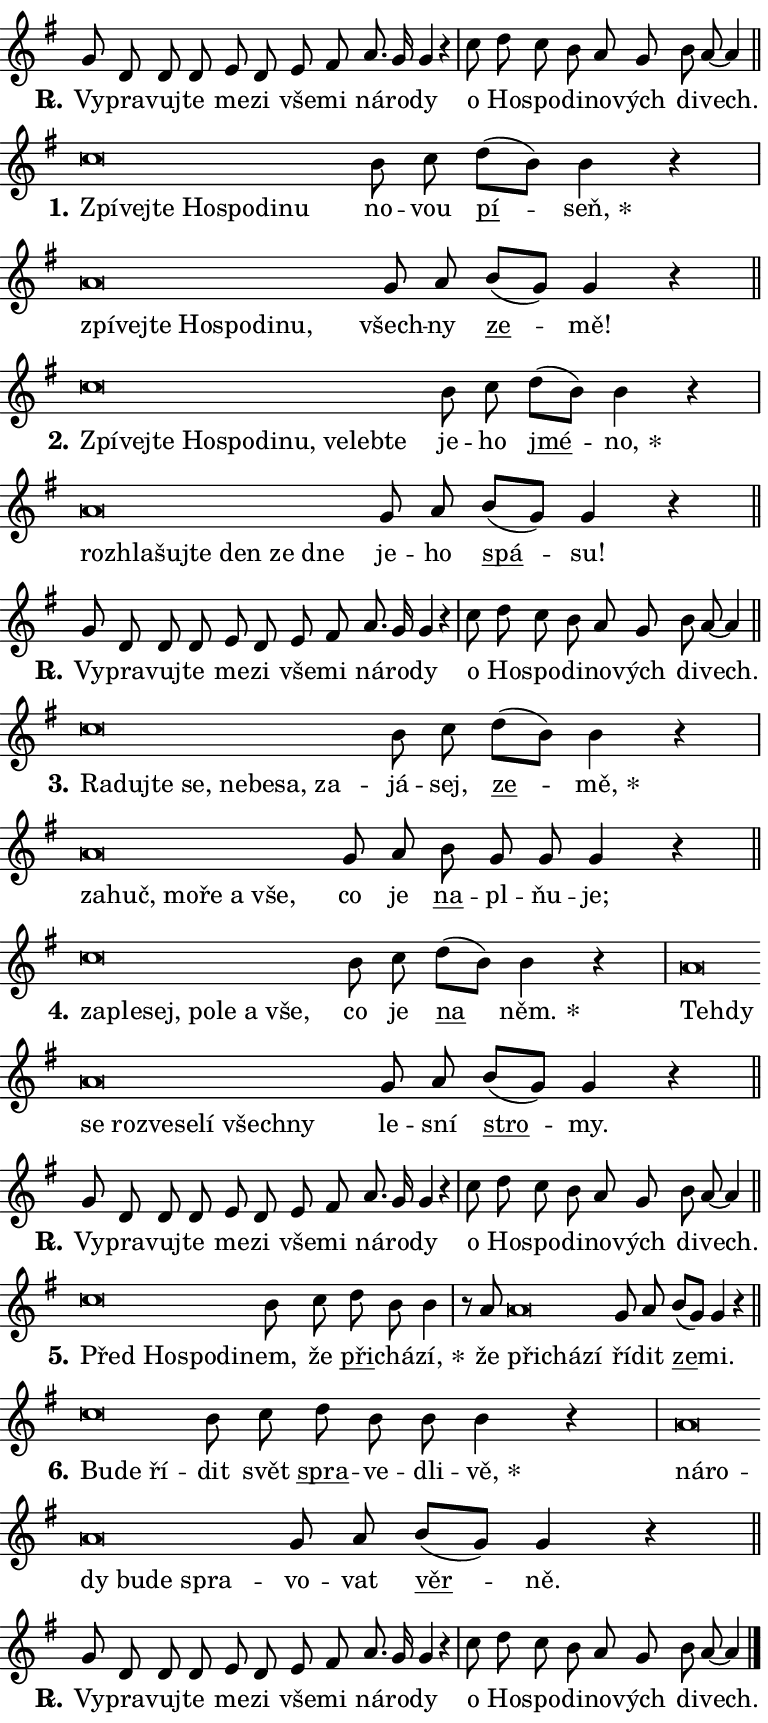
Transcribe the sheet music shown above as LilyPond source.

\version "2.24.0"
\header { tagline = "" }
\paper {
  indent = 0\cm
  top-margin = 0\cm
  right-margin = 0.13\cm % to fit lyric hyphens
  bottom-margin = 0\cm
  left-margin = 0\cm
  paper-width = 13\cm
  page-breaking = #ly:one-page-breaking
  system-system-spacing.basic-distance = #11
  score-system-spacing.basic-distance = #11
  ragged-last = ##f
}


%% Author: Thomas Morley
%% https://lists.gnu.org/archive/html/lilypond-user/2020-05/msg00002.html
#(define (line-position grob)
"Returns position of @var[grob} in current system:
   @code{'start}, if at first time-step
   @code{'end}, if at last time-step
   @code{'middle} otherwise
"
  (let* ((col (ly:item-get-column grob))
         (ln (ly:grob-object col 'left-neighbor))
         (rn (ly:grob-object col 'right-neighbor))
         (col-to-check-left (if (ly:grob? ln) ln col))
         (col-to-check-right (if (ly:grob? rn) rn col))
         (break-dir-left
           (and
             (ly:grob-property col-to-check-left 'non-musical #f)
             (ly:item-break-dir col-to-check-left)))
         (break-dir-right
           (and
             (ly:grob-property col-to-check-right 'non-musical #f)
             (ly:item-break-dir col-to-check-right))))
        (cond ((eqv? 1 break-dir-left) 'start)
              ((eqv? -1 break-dir-right) 'end)
              (else 'middle))))

#(define (tranparent-at-line-position vctor)
  (lambda (grob)
  "Relying on @code{line-position} select the relevant enry from @var{vctor}.
Used to determine transparency,"
    (case (line-position grob)
      ((end) (not (vector-ref vctor 0)))
      ((middle) (not (vector-ref vctor 1)))
      ((start) (not (vector-ref vctor 2))))))

noteHeadBreakVisibility =
#(define-music-function (break-visibility)(vector?)
"Makes @code{NoteHead}s transparent relying on @var{break-visibility}"
#{
  \override NoteHead.transparent =
    #(tranparent-at-line-position break-visibility)
#})

#(define delete-ledgers-for-transparent-note-heads
  (lambda (grob)
    "Reads whether a @code{NoteHead} is transparent.
If so this @code{NoteHead} is removed from @code{'note-heads} from
@var{grob}, which is supposed to be @code{LedgerLineSpanner}.
As a result ledgers are not printed for this @code{NoteHead}"
    (let* ((nhds-array (ly:grob-object grob 'note-heads))
           (nhds-list
             (if (ly:grob-array? nhds-array)
                 (ly:grob-array->list nhds-array)
                 '()))
           ;; Relies on the transparent-property being done before
           ;; Staff.LedgerLineSpanner.after-line-breaking is executed.
           ;; This is fragile ...
           (to-keep
             (remove
               (lambda (nhd)
                 (ly:grob-property nhd 'transparent #f))
               nhds-list)))
      ;; TODO find a better method to iterate over grob-arrays, similiar
      ;; to filter/remove etc for lists
      ;; For now rebuilt from scratch
      (set! (ly:grob-object grob 'note-heads)  '())
      (for-each
        (lambda (nhd)
          (ly:pointer-group-interface::add-grob grob 'note-heads nhd))
        to-keep))))

squashNotes = {
  \override NoteHead.X-extent = #'(-0.2 . 0.2)
  \override NoteHead.Y-extent = #'(-0.75 . 0)
  \override NoteHead.stencil =
    #(lambda (grob)
       (let ((pos (ly:grob-property grob 'staff-position)))
         (begin
           (if (< pos -7) (display "ERROR: Lower brevis then expected\n") (display ""))
           (if (<= pos -6) ly:text-interface::print ly:note-head::print))))
}
unSquashNotes = {
  \revert NoteHead.X-extent
  \revert NoteHead.Y-extent
  \revert NoteHead.stencil
}

hideNotes = \noteHeadBreakVisibility #begin-of-line-visible
unHideNotes = \noteHeadBreakVisibility #all-visible

% work-around for resetting accidentals
% https://lilypond.org/doc/v2.23/Documentation/notation/displaying-rhythms#unmetered-music
cadenzaMeasure = {
  \cadenzaOff
  \partial 1024 s1024
  \cadenzaOn
}

#(define-markup-command (accent layout props text) (markup?)
  "Underline accented syllable"
  (interpret-markup layout props
    #{\markup \override #'(offset . 4.3) \underline { #text }#}))

responsum = \markup \concat {
  "R" \hspace #-1.05 \path #0.1 #'((moveto 0 0.07) (lineto 0.9 0.8)) \hspace #0.05 "."
}

spaceSize = #0.6828661417322834 % exact space size for TeX Gyre Schola

\layout {
  \context {
    \Staff
    \remove "Time_signature_engraver"
    \override LedgerLineSpanner.after-line-breaking = #delete-ledgers-for-transparent-note-heads
  }
  \context {
    \Lyrics {
      \override LyricSpace.minimum-distance = \spaceSize
      \override LyricText.font-name = #"TeX Gyre Schola"
      \override LyricText.font-size = 1
      \override StanzaNumber.font-name = #"TeX Gyre Schola Bold"
      \override StanzaNumber.font-size = 1
    }
  }
  \context {
    \Score 
    \override NoteHead.text =
      #(lambda (grob) 
        (let ((pos (ly:grob-property grob 'staff-position)))
          #{\markup {
            \combine
              \halign #-0.55 \raise #(if (= pos -6) 0 0.5) \override #'(thickness . 2) \draw-line #'(3.2 . 0)
              \musicglyph "noteheads.sM1"
          }#}))
  }
}

% magnetic-lyrics.ily
%
%   written by
%     Jean Abou Samra <jean@abou-samra.fr>
%     Werner Lemberg <wl@gnu.org>
%
%   adapted by
%     Jiri Hon <jiri.hon@gmail.com>
%
% Version 2022-Apr-15

% https://www.mail-archive.com/lilypond-user@gnu.org/msg149350.html

#(define (Left_hyphen_pointer_engraver context)
   "Collect syllable-hyphen-syllable occurrences in lyrics and store
them in properties.  This engraver only looks to the left.  For
example, if the lyrics input is @code{foo -- bar}, it does the
following.

@itemize @bullet
@item
Set the @code{text} property of the @code{LyricHyphen} grob between
@q{foo} and @q{bar} to @code{foo}.

@item
Set the @code{left-hyphen} property of the @code{LyricText} grob with
text @q{foo} to the @code{LyricHyphen} grob between @q{foo} and
@q{bar}.
@end itemize

Use this auxiliary engraver in combination with the
@code{lyric-@/text::@/apply-@/magnetic-@/offset!} hook."
   (let ((hyphen #f)
         (text #f))
     (make-engraver
      (acknowledgers
       ((lyric-syllable-interface engraver grob source-engraver)
        (set! text grob)))
      (end-acknowledgers
       ((lyric-hyphen-interface engraver grob source-engraver)
        ;(when (not (grob::has-interface grob 'lyric-space-interface))
          (set! hyphen grob)));)
      ((stop-translation-timestep engraver)
       (when (and text hyphen)
         (ly:grob-set-object! text 'left-hyphen hyphen))
       (set! text #f)
       (set! hyphen #f)))))

#(define (lyric-text::apply-magnetic-offset! grob)
   "If the space between two syllables is less than the value in
property @code{LyricText@/.details@/.squash-threshold}, move the right
syllable to the left so that it gets concatenated with the left
syllable.

Use this function as a hook for
@code{LyricText@/.after-@/line-@/breaking} if the
@code{Left_@/hyphen_@/pointer_@/engraver} is active."
   (let ((hyphen (ly:grob-object grob 'left-hyphen #f)))
     (when hyphen
       (let ((left-text (ly:spanner-bound hyphen LEFT)))
         (when (grob::has-interface left-text 'lyric-syllable-interface)
           (let* ((common (ly:grob-common-refpoint grob left-text X))
                  (this-x-ext (ly:grob-extent grob common X))
                  (left-x-ext
                   (begin
                     ;; Trigger magnetism for left-text.
                     (ly:grob-property left-text 'after-line-breaking)
                     (ly:grob-extent left-text common X)))
                  ;; `delta` is the gap width between two syllables.
                  (delta (- (interval-start this-x-ext)
                            (interval-end left-x-ext)))
                  (details (ly:grob-property grob 'details))
                  (threshold (assoc-get 'squash-threshold details 0.2)))
             (when (< delta threshold)
               (let* (;; We have to manipulate the input text so that
                      ;; ligatures crossing syllable boundaries are not
                      ;; disabled.  For languages based on the Latin
                      ;; script this is essentially a beautification.
                      ;; However, for non-Western scripts it can be a
                      ;; necessity.
                      (lt (ly:grob-property left-text 'text))
                      (rt (ly:grob-property grob 'text))
                      (is-space (grob::has-interface hyphen 'lyric-space-interface))
                      (space (if is-space " " ""))
                      (extra-delta (if is-space spaceSize 0))
                      ;; Append new syllable.
                      (ltrt-space (if (and (string? lt) (string? rt))
                                (string-append lt space rt)
                                (make-concat-markup (list lt space rt))))
                      ;; Right-align `ltrt` to the right side.
                      (ltrt-space-markup (grob-interpret-markup
                               grob
                               (make-translate-markup
                                (cons (interval-length this-x-ext) 0)
                                (make-right-align-markup ltrt-space)))))
                 (begin
                   ;; Don't print `left-text`.
                   (ly:grob-set-property! left-text 'stencil #f)
                   ;; Set text and stencil (which holds all collected
                   ;; syllables so far) and shift it to the left.
                   (ly:grob-set-property! grob 'text ltrt-space)
                   (ly:grob-set-property! grob 'stencil ltrt-space-markup)
                   (ly:grob-translate-axis! grob (- (- delta extra-delta)) X))))))))))


#(define (lyric-hyphen::displace-bounds-first grob)
   ;; Make very sure this callback isn't triggered too early.
   (let ((left (ly:spanner-bound grob LEFT))
         (right (ly:spanner-bound grob RIGHT)))
     (ly:grob-property left 'after-line-breaking)
     (ly:grob-property right 'after-line-breaking)
     (ly:lyric-hyphen::print grob)))

squashThreshold = #0.4

\layout {
  \context {
    \Lyrics
    \consists #Left_hyphen_pointer_engraver
    \override LyricText.after-line-breaking =
      #lyric-text::apply-magnetic-offset!
    \override LyricHyphen.stencil = #lyric-hyphen::displace-bounds-first
    \override LyricText.details.squash-threshold = \squashThreshold
    \override LyricHyphen.minimum-distance = 0
    \override LyricHyphen.minimum-length = \squashThreshold
  }
}

squashText = \override LyricText.details.squash-threshold = 9999
unSquashText = \override LyricText.details.squash-threshold = \squashThreshold

leftText = \override LyricText.self-alignment-X = #LEFT
unLeftText = \revert LyricText.self-alignment-X

starOffset = #(lambda (grob) 
                (let ((x_offset (ly:self-alignment-interface::aligned-on-x-parent grob)))
                  (if (= x_offset 0) 0 (+ x_offset 1.2))))

star = #(define-music-function (syllable)(string?)
"Append star separator at the end of a syllable"
#{
  \once \override LyricText.X-offset = #starOffset
  \lyricmode { \markup {
    #syllable
    \override #'((font-name . "TeX Gyre Schola Bold")) \hspace #0.2 \lower #0.65 \larger "*"
  } }
#})

starAccent = #(define-music-function (syllable)(string?)
"Append star separator at the end of a syllable and make accent"
#{
  \once \override LyricText.X-offset = #starOffset
  \lyricmode { \markup {
    \accent #syllable
    \override #'((font-name . "TeX Gyre Schola Bold")) \hspace #0.2 \lower #0.65 \larger "*"
  } }
#})

breath = #(define-music-function (syllable)(string?)
"Append breathing indicator at the end of a syllable"
#{
  \lyricmode { \markup { #syllable "+" } }
#})

optionalBreath = #(define-music-function (syllable)(string?)
"Append optional breathing indicator at the end of a syllable"
#{
  \lyricmode { \markup { #syllable "(+)" } }
#})


\score {
    <<
        \new Voice = "melody" { \cadenzaOn \key g \major \relative { g'8 d d d e d e fis \bar "" a8. g16 g4 r \cadenzaMeasure \bar "|" c8 d c b \bar "" a g b a~ a4 \cadenzaMeasure \bar "||" \break } }
        \new Lyrics \lyricsto "melody" { \lyricmode { \set stanza = \responsum
Vy -- pra -- vuj -- te me -- zi vše -- mi ná -- ro -- dy o Ho -- spo -- di -- no -- vých di -- vech. } }
    >>
    \layout {}
}

\score {
    <<
        \new Voice = "melody" { \cadenzaOn \key g \major \relative { \squashNotes c''\breve*1/16 \hideNotes \breve*1/16 \bar "" \breve*1/16 \bar "" \breve*1/16 \bar "" \breve*1/16 \bar "" \breve*1/16 \breve*1/16 \bar "" \unHideNotes \unSquashNotes b8 c \bar "" d[( b)] b4 r \cadenzaMeasure \bar "|" \squashNotes a\breve*1/16 \hideNotes \breve*1/16 \bar "" \breve*1/16 \bar "" \breve*1/16 \bar "" \breve*1/16 \bar "" \breve*1/16 \breve*1/16 \bar "" \unHideNotes \unSquashNotes g8 a \bar "" b[( g)] g4 r \cadenzaMeasure \bar "||" \break } }
        \new Lyrics \lyricsto "melody" { \lyricmode { \set stanza = "1."
\leftText Zpí -- \squashText vej -- te Ho -- spo -- di -- nu \unLeftText \unSquashText no -- vou \markup \accent pí -- \star seň, \leftText zpí -- \squashText vej -- te Ho -- spo -- di -- nu, \unLeftText \unSquashText všech -- ny \markup \accent ze -- mě! } }
    >>
    \layout {}
}

\score {
    <<
        \new Voice = "melody" { \cadenzaOn \key g \major \relative { \squashNotes c''\breve*1/16 \hideNotes \breve*1/16 \bar "" \breve*1/16 \bar "" \breve*1/16 \bar "" \breve*1/16 \bar "" \breve*1/16 \bar "" \breve*1/16 \bar "" \breve*1/16 \bar "" \breve*1/16 \breve*1/16 \bar "" \unHideNotes \unSquashNotes b8 c \bar "" d[( b)] b4 r \cadenzaMeasure \bar "|" \squashNotes a\breve*1/16 \hideNotes \breve*1/16 \bar "" \breve*1/16 \bar "" \breve*1/16 \bar "" \breve*1/16 \bar "" \breve*1/16 \breve*1/16 \bar "" \unHideNotes \unSquashNotes g8 a \bar "" b[( g)] g4 r \cadenzaMeasure \bar "||" \break } }
        \new Lyrics \lyricsto "melody" { \lyricmode { \set stanza = "2."
\leftText Zpí -- \squashText vej -- te Ho -- spo -- di -- nu, ve -- leb -- te \unLeftText \unSquashText je -- ho \markup \accent jmé -- \star no, \leftText roz -- \squashText hla -- šuj -- te den ze dne \unLeftText \unSquashText je -- ho \markup \accent spá -- su! } }
    >>
    \layout {}
}

\score {
    <<
        \new Voice = "melody" { \cadenzaOn \key g \major \relative { g'8 d d d e d e fis \bar "" a8. g16 g4 r \cadenzaMeasure \bar "|" c8 d c b \bar "" a g b a~ a4 \cadenzaMeasure \bar "||" \break } }
        \new Lyrics \lyricsto "melody" { \lyricmode { \set stanza = \responsum
Vy -- pra -- vuj -- te me -- zi vše -- mi ná -- ro -- dy o Ho -- spo -- di -- no -- vých di -- vech. } }
    >>
    \layout {}
}

\score {
    <<
        \new Voice = "melody" { \cadenzaOn \key g \major \relative { \squashNotes c''\breve*1/16 \hideNotes \breve*1/16 \bar "" \breve*1/16 \bar "" \breve*1/16 \bar "" \breve*1/16 \bar "" \breve*1/16 \bar "" \breve*1/16 \breve*1/16 \bar "" \unHideNotes \unSquashNotes b8 c \bar "" d[( b)] b4 r \cadenzaMeasure \bar "|" \squashNotes a\breve*1/16 \hideNotes \breve*1/16 \bar "" \breve*1/16 \bar "" \breve*1/16 \bar "" \breve*1/16 \breve*1/16 \bar "" \unHideNotes \unSquashNotes g8 a \bar "" b g g g4 r \cadenzaMeasure \bar "||" \break } }
        \new Lyrics \lyricsto "melody" { \lyricmode { \set stanza = "3."
\leftText Ra -- \squashText duj -- te se, ne -- be -- sa, za -- \unLeftText \unSquashText já -- sej, \markup \accent ze -- \star mě, \leftText za -- \squashText huč, mo -- ře a vše, \unLeftText \unSquashText co je \markup \accent na -- pl -- ňu -- je; } }
    >>
    \layout {}
}

\score {
    <<
        \new Voice = "melody" { \cadenzaOn \key g \major \relative { \squashNotes c''\breve*1/16 \hideNotes \breve*1/16 \bar "" \breve*1/16 \bar "" \breve*1/16 \bar "" \breve*1/16 \bar "" \breve*1/16 \breve*1/16 \bar "" \unHideNotes \unSquashNotes b8 c \bar "" d[( b)] b4 r \cadenzaMeasure \bar "|" \squashNotes a\breve*1/16 \hideNotes \breve*1/16 \bar "" \breve*1/16 \bar "" \breve*1/16 \bar "" \breve*1/16 \bar "" \breve*1/16 \bar "" \breve*1/16 \bar "" \breve*1/16 \breve*1/16 \bar "" \unHideNotes \unSquashNotes g8 a \bar "" b[( g)] g4 r \cadenzaMeasure \bar "||" \break } }
        \new Lyrics \lyricsto "melody" { \lyricmode { \set stanza = "4."
\leftText za -- \squashText ple -- sej, po -- le a vše, \unLeftText \unSquashText co je \markup \accent na \star něm. \leftText Teh -- \squashText dy se roz -- ve -- se -- lí všech -- ny \unLeftText \unSquashText le -- sní \markup \accent stro -- my. } }
    >>
    \layout {}
}

\score {
    <<
        \new Voice = "melody" { \cadenzaOn \key g \major \relative { g'8 d d d e d e fis \bar "" a8. g16 g4 r \cadenzaMeasure \bar "|" c8 d c b \bar "" a g b a~ a4 \cadenzaMeasure \bar "||" \break } }
        \new Lyrics \lyricsto "melody" { \lyricmode { \set stanza = \responsum
Vy -- pra -- vuj -- te me -- zi vše -- mi ná -- ro -- dy o Ho -- spo -- di -- no -- vých di -- vech. } }
    >>
    \layout {}
}

\score {
    <<
        \new Voice = "melody" { \cadenzaOn \key g \major \relative { \squashNotes c''\breve*1/16 \hideNotes \breve*1/16 \bar "" \breve*1/16 \breve*1/16 \bar "" \unHideNotes \unSquashNotes b8 c \bar "" d b b4 \cadenzaMeasure \bar "|" r8 a \squashNotes a\breve*1/16 \hideNotes \breve*1/16 \breve*1/16 \bar "" \unHideNotes \unSquashNotes g8 a \bar "" b[( g)] g4 r \cadenzaMeasure \bar "||" \break } }
        \new Lyrics \lyricsto "melody" { \lyricmode { \set stanza = "5."
\leftText Před \squashText Ho -- spo -- di -- \unLeftText \unSquashText nem, že \markup \accent při -- chá -- \star zí, že \leftText při -- \squashText chá -- zí \unLeftText \unSquashText ří -- dit \markup \accent ze -- mi. } }
    >>
    \layout {}
}

\score {
    <<
        \new Voice = "melody" { \cadenzaOn \key g \major \relative { \squashNotes c''\breve*1/16 \hideNotes \breve*1/16 \breve*1/16 \bar "" \unHideNotes \unSquashNotes b8 c \bar "" d b b b4 r \cadenzaMeasure \bar "|" \squashNotes a\breve*1/16 \hideNotes \breve*1/16 \bar "" \breve*1/16 \bar "" \breve*1/16 \bar "" \breve*1/16 \breve*1/16 \bar "" \unHideNotes \unSquashNotes g8 a \bar "" b[( g)] g4 r \cadenzaMeasure \bar "||" \break } }
        \new Lyrics \lyricsto "melody" { \lyricmode { \set stanza = "6."
\leftText Bu -- \squashText de ří -- \unLeftText \unSquashText dit svět \markup \accent spra -- ve -- dli -- \star vě, \leftText ná -- \squashText ro -- dy bu -- de spra -- \unLeftText \unSquashText vo -- vat \markup \accent věr -- ně. } }
    >>
    \layout {}
}

\score {
    <<
        \new Voice = "melody" { \cadenzaOn \key g \major \relative { g'8 d d d e d e fis \bar "" a8. g16 g4 r \cadenzaMeasure \bar "|" c8 d c b \bar "" a g b a~ a4 \cadenzaMeasure \bar "||" \break } \bar "|." }
        \new Lyrics \lyricsto "melody" { \lyricmode { \set stanza = \responsum
Vy -- pra -- vuj -- te me -- zi vše -- mi ná -- ro -- dy o Ho -- spo -- di -- no -- vých di -- vech. } }
    >>
    \layout {}
}
